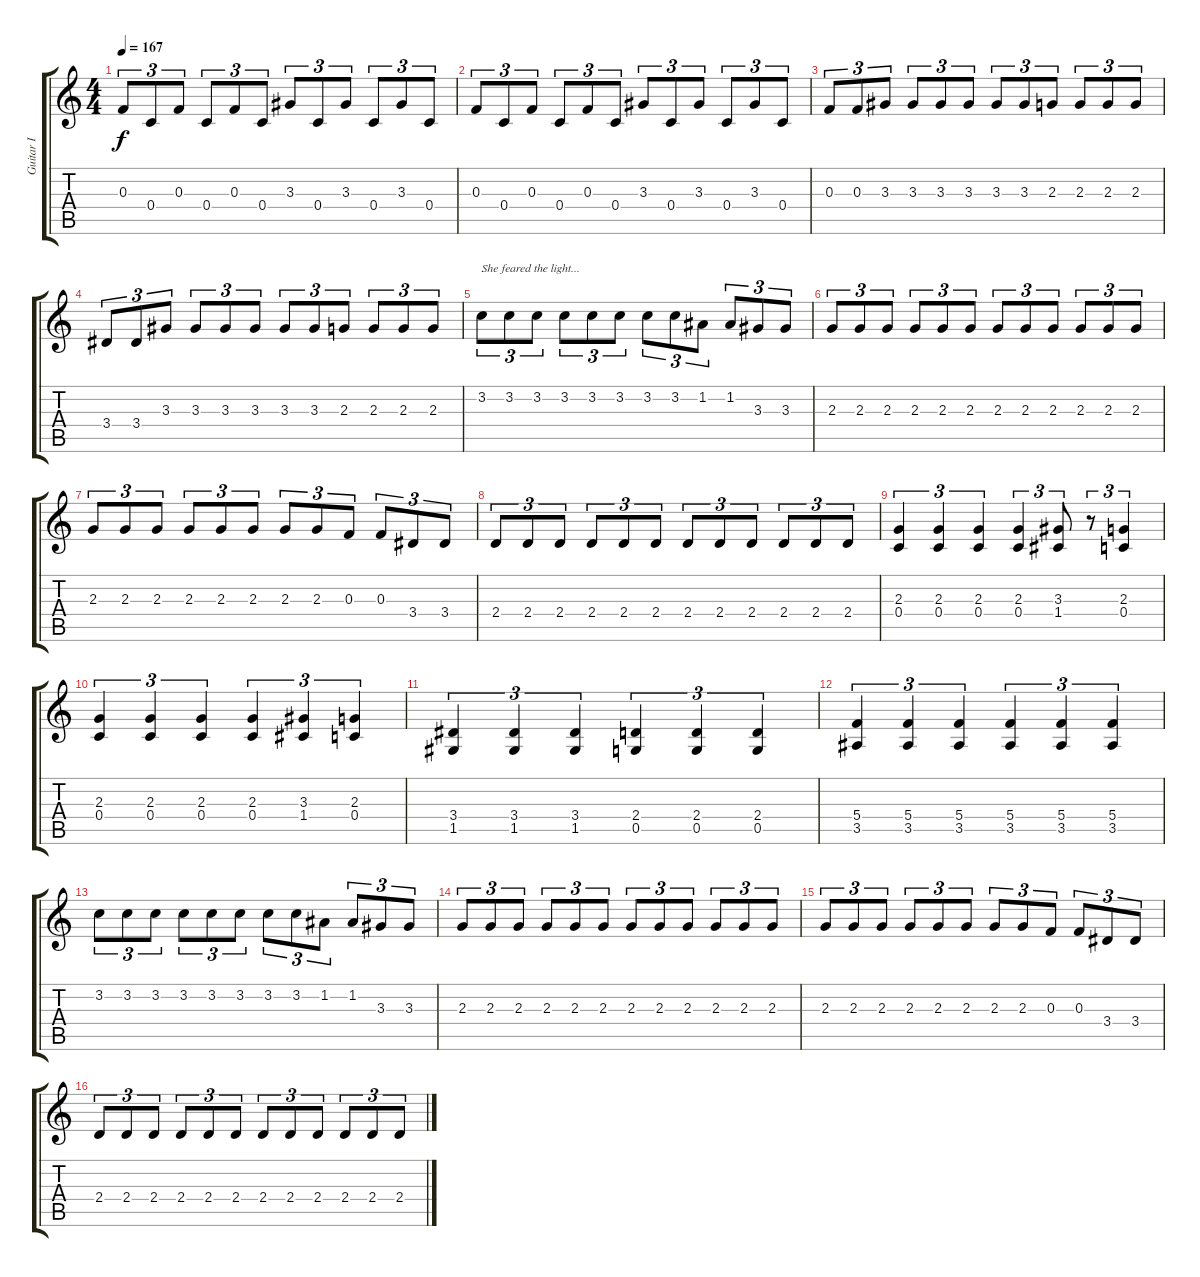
\track ("Guitar I" "Guitar I") {instrument distortionguitar}
\staff {score tabs}
\tuning (D4 A3 F3 C3 G2 D2) {hide}
\ts (4 4)
\tempo 167
\clef g2
\ks c
0.3.8{tu (3 2) dy f} 0.4.8{tu (3 2)} 0.3.8{tu (3 2)} 0.4.8{tu (3 2)} 0.3.8{tu (3 2)} 0.4.8{tu (3 2)} 3.3.8{tu (3 2)} 0.4.8{tu (3 2)} 3.3.8{tu (3 2)} 0.4.8{tu (3 2)} 3.3.8{tu (3 2)} 0.4.8{tu (3 2)} |
0.3.8{tu (3 2)} 0.4.8{tu (3 2)} 0.3.8{tu (3 2)} 0.4.8{tu (3 2)} 0.3.8{tu (3 2)} 0.4.8{tu (3 2)} 3.3.8{tu (3 2)} 0.4.8{tu (3 2)} 3.3.8{tu (3 2)} 0.4.8{tu (3 2)} 3.3.8{tu (3 2)} 0.4.8{tu (3 2)} |
0.3.8{tu (3 2)} 0.3.8{tu (3 2)} 3.3.8{tu (3 2)} 3.3.8{tu (3 2)} 3.3.8{tu (3 2)} 3.3.8{tu (3 2)} 3.3.8{tu (3 2)} 3.3.8{tu (3 2)} 2.3.8{tu (3 2)} 2.3.8{tu (3 2)} 2.3.8{tu (3 2)} 2.3.8{tu (3 2)} |
3.4.8{tu (3 2)} 3.4.8{tu (3 2)} 3.3.8{tu (3 2)} 3.3.8{tu (3 2)} 3.3.8{tu (3 2)} 3.3.8{tu (3 2)} 3.3.8{tu (3 2)} 3.3.8{tu (3 2)} 2.3.8{tu (3 2)} 2.3.8{tu (3 2)} 2.3.8{tu (3 2)} 2.3.8{tu (3 2)} |
3.2.8{tu (3 2) txt "She feared the light..."} 3.2.8{tu (3 2)} 3.2.8{tu (3 2)} 3.2.8{tu (3 2)} 3.2.8{tu (3 2)} 3.2.8{tu (3 2)} 3.2.8{tu (3 2)} 3.2.8{tu (3 2)} 1.2.8{tu (3 2)} 1.2.8{tu (3 2)} 3.3.8{tu (3 2)} 3.3.8{tu (3 2)} |
2.3.8{tu (3 2)} 2.3.8{tu (3 2)} 2.3.8{tu (3 2)} 2.3.8{tu (3 2)} 2.3.8{tu (3 2)} 2.3.8{tu (3 2)} 2.3.8{tu (3 2)} 2.3.8{tu (3 2)} 2.3.8{tu (3 2)} 2.3.8{tu (3 2)} 2.3.8{tu (3 2)} 2.3.8{tu (3 2)} |
2.3.8{tu (3 2)} 2.3.8{tu (3 2)} 2.3.8{tu (3 2)} 2.3.8{tu (3 2)} 2.3.8{tu (3 2)} 2.3.8{tu (3 2)} 2.3.8{tu (3 2)} 2.3.8{tu (3 2)} 0.3.8{tu (3 2)} 0.3.8{tu (3 2)} 3.4.8{tu (3 2)} 3.4.8{tu (3 2)} |
2.4.8{tu (3 2)} 2.4.8{tu (3 2)} 2.4.8{tu (3 2)} 2.4.8{tu (3 2)} 2.4.8{tu (3 2)} 2.4.8{tu (3 2)} 2.4.8{tu (3 2)} 2.4.8{tu (3 2)} 2.4.8{tu (3 2)} 2.4.8{tu (3 2)} 2.4.8{tu (3 2)} 2.4.8{tu (3 2)} |
(2.3 0.4).4{tu (3 2)} (2.3 0.4).4{tu (3 2)} (2.3 0.4).4{tu (3 2)} (2.3 0.4).4{tu (3 2)} (3.3 1.4).8{tu (3 2)} r.8{tu (3 2)} (2.3 0.4).4{tu (3 2)} |
(2.3 0.4).4{tu (3 2)} (2.3 0.4).4{tu (3 2)} (2.3 0.4).4{tu (3 2)} (2.3 0.4).4{tu (3 2)} (3.3 1.4).4{tu (3 2)} (2.3 0.4).4{tu (3 2)} |
(3.4 1.5).4{tu (3 2)} (3.4 1.5).4{tu (3 2)} (3.4 1.5).4{tu (3 2)} (2.4 0.5).4{tu (3 2)} (2.4 0.5).4{tu (3 2)} (2.4 0.5).4{tu (3 2)} |
(5.4 3.5).4{tu (3 2)} (5.4 3.5).4{tu (3 2)} (5.4 3.5).4{tu (3 2)} (5.4 3.5).4{tu (3 2)} (5.4 3.5).4{tu (3 2)} (5.4 3.5).4{tu (3 2)} |
3.2.8{tu (3 2)} 3.2.8{tu (3 2)} 3.2.8{tu (3 2)} 3.2.8{tu (3 2)} 3.2.8{tu (3 2)} 3.2.8{tu (3 2)} 3.2.8{tu (3 2)} 3.2.8{tu (3 2)} 1.2.8{tu (3 2)} 1.2.8{tu (3 2)} 3.3.8{tu (3 2)} 3.3.8{tu (3 2)} |
2.3.8{tu (3 2)} 2.3.8{tu (3 2)} 2.3.8{tu (3 2)} 2.3.8{tu (3 2)} 2.3.8{tu (3 2)} 2.3.8{tu (3 2)} 2.3.8{tu (3 2)} 2.3.8{tu (3 2)} 2.3.8{tu (3 2)} 2.3.8{tu (3 2)} 2.3.8{tu (3 2)} 2.3.8{tu (3 2)} |
2.3.8{tu (3 2)} 2.3.8{tu (3 2)} 2.3.8{tu (3 2)} 2.3.8{tu (3 2)} 2.3.8{tu (3 2)} 2.3.8{tu (3 2)} 2.3.8{tu (3 2)} 2.3.8{tu (3 2)} 0.3.8{tu (3 2)} 0.3.8{tu (3 2)} 3.4.8{tu (3 2)} 3.4.8{tu (3 2)} |
2.4.8{tu (3 2)} 2.4.8{tu (3 2)} 2.4.8{tu (3 2)} 2.4.8{tu (3 2)} 2.4.8{tu (3 2)} 2.4.8{tu (3 2)} 2.4.8{tu (3 2)} 2.4.8{tu (3 2)} 2.4.8{tu (3 2)} 2.4.8{tu (3 2)} 2.4.8{tu (3 2)} 2.4.8{tu (3 2)}
